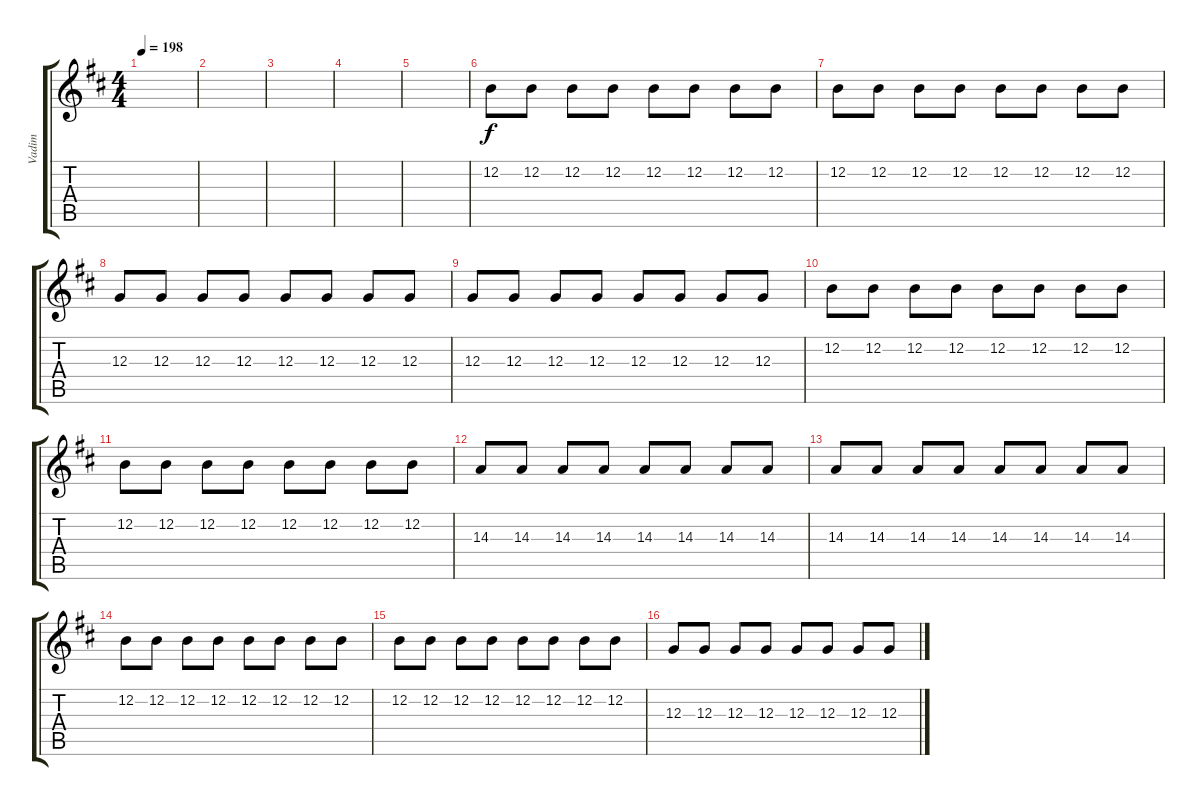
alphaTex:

\track ("Vadim" "Vadim") {instrument lead2sawtooth}
\staff {score tabs}
\tuning (E4 B3 G3 D3 A2 E2) {hide}
\ts (4 4)
\tempo 198
\clef g2
\ks bminor
|
|
|
|
|
12.2.8 12.2.8 12.2.8 12.2.8 12.2.8 12.2.8 12.2.8 12.2.8 |
12.2.8 12.2.8 12.2.8 12.2.8 12.2.8 12.2.8 12.2.8 12.2.8 |
12.3.8 12.3.8 12.3.8 12.3.8 12.3.8 12.3.8 12.3.8 12.3.8 |
12.3.8 12.3.8 12.3.8 12.3.8 12.3.8 12.3.8 12.3.8 12.3.8 |
12.2.8 12.2.8 12.2.8 12.2.8 12.2.8 12.2.8 12.2.8 12.2.8 |
12.2.8 12.2.8 12.2.8 12.2.8 12.2.8 12.2.8 12.2.8 12.2.8 |
14.3.8 14.3.8 14.3.8 14.3.8 14.3.8 14.3.8 14.3.8 14.3.8 |
14.3.8 14.3.8 14.3.8 14.3.8 14.3.8 14.3.8 14.3.8 14.3.8 |
12.2.8 12.2.8 12.2.8 12.2.8 12.2.8 12.2.8 12.2.8 12.2.8 |
12.2.8 12.2.8 12.2.8 12.2.8 12.2.8 12.2.8 12.2.8 12.2.8 |
12.3.8 12.3.8 12.3.8 12.3.8 12.3.8 12.3.8 12.3.8 12.3.8
